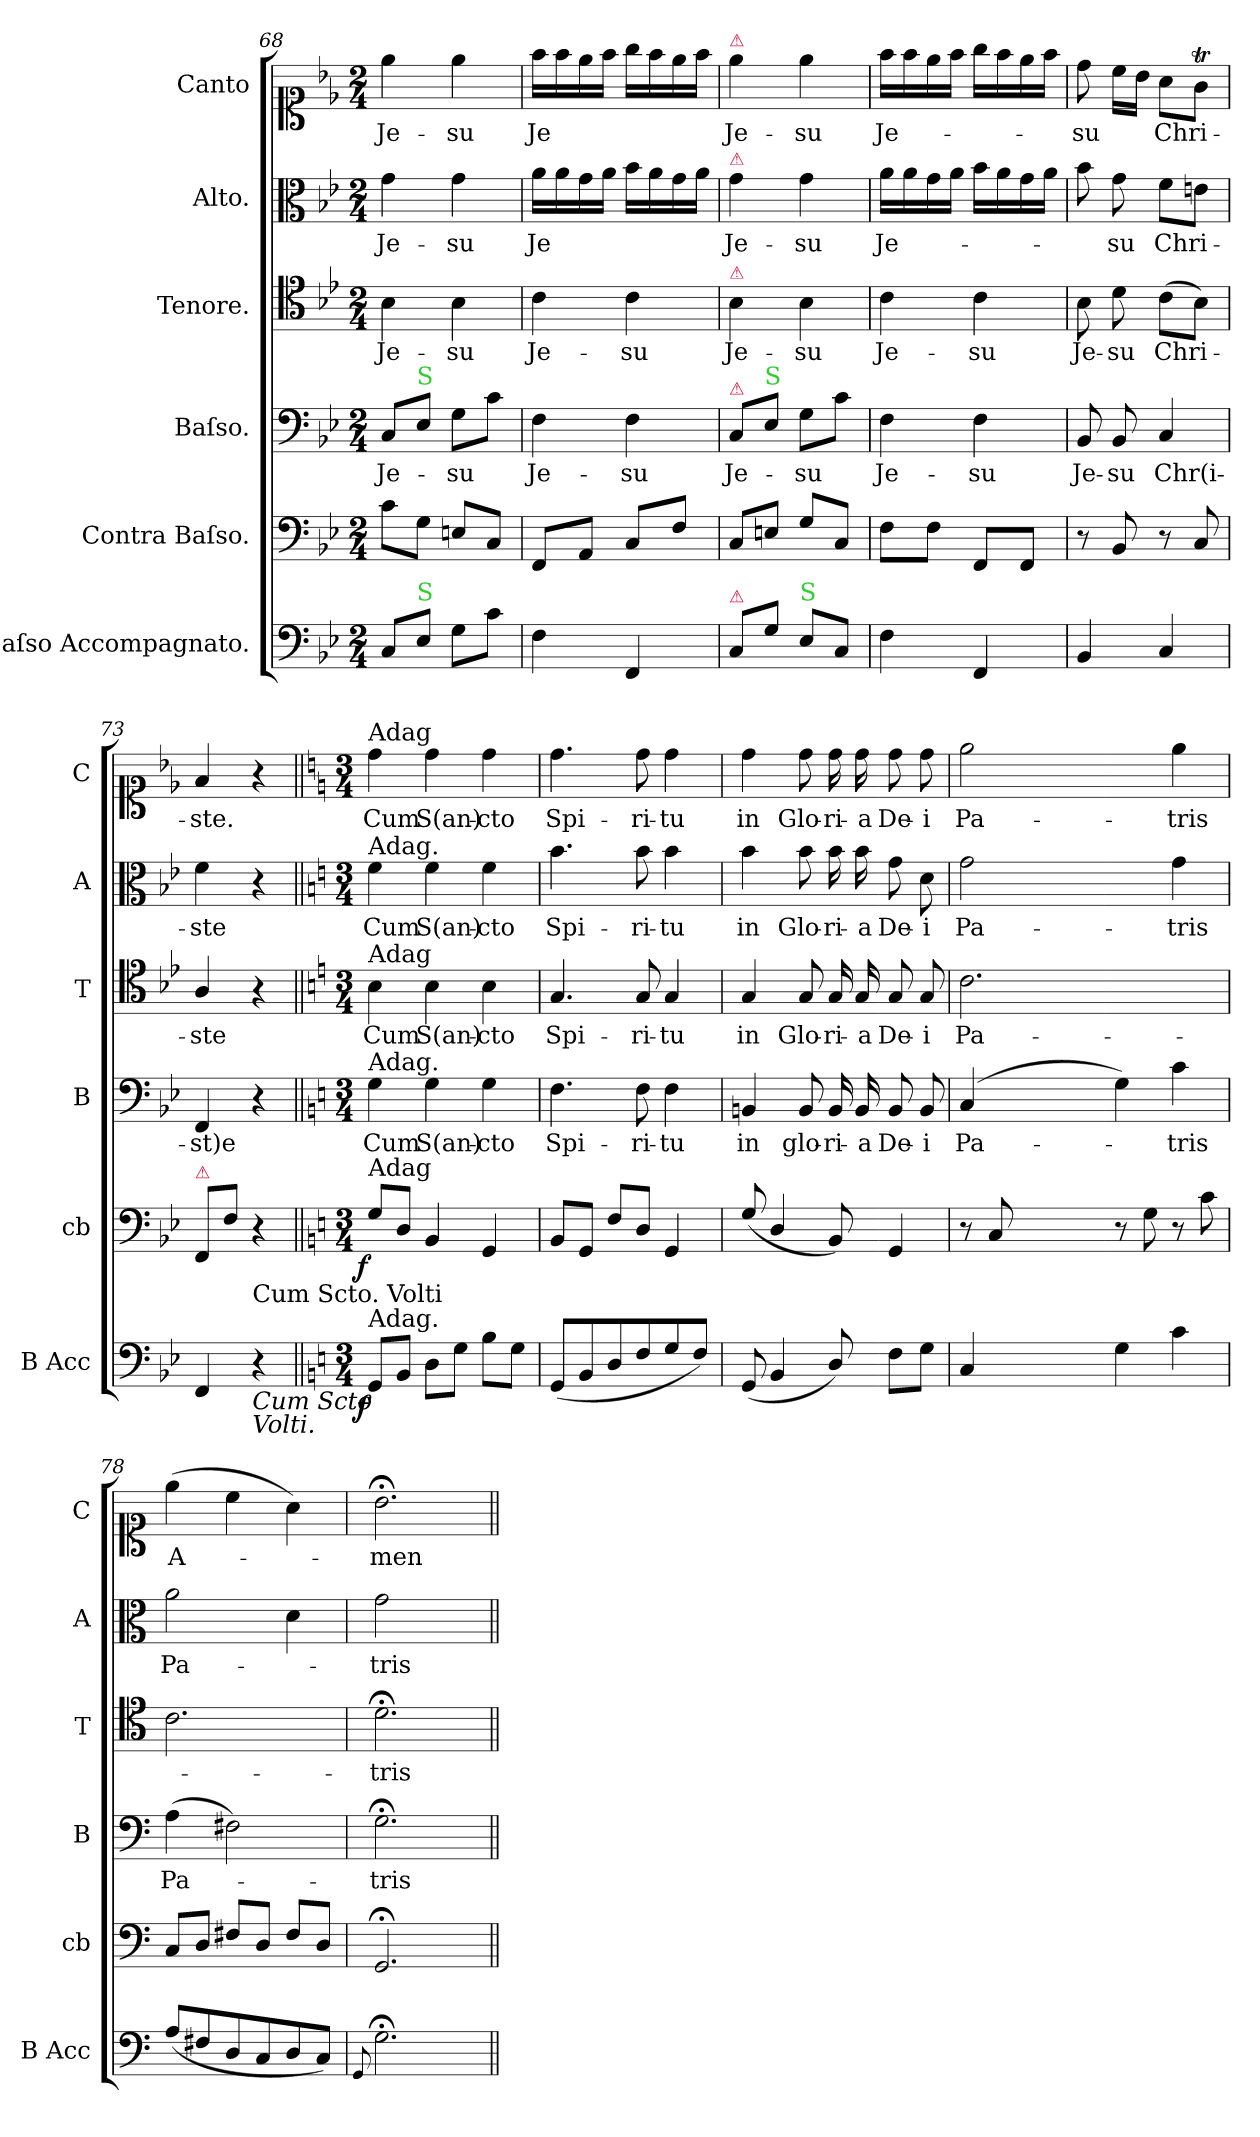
**kern	**dynam	**kern	**dynam	**kern	**text	**kern	**text	**kern	**text	**kern	**text
*part6	*part6	*part5	*part5	*part4	*part4	*part3	*part3	*part2	*part2	*part1	*part1
*staff6	*staff6	*staff5	*staff5	*staff4	*staff4	*staff3	*staff3	*staff2	*staff2	*staff1	*staff1
*I"Baſso Accompagnato.	*	*I"Contra Baſso.	*	*I"Baſso.	*	*I"Tenore.	*	*I"Alto.	*	*I"Canto	*
*I'B Acc	*	*I'cb	*	*I'B	*	*I'T	*	*I'A	*	*I'C	*
*clefF4	*	*clefF4	*	*clefF4	*	*clefC4	*	*clefC3	*	*clefC1	*
*k[b-e-]	*	*k[b-e-]	*	*k[b-e-]	*	*k[b-e-]	*	*k[b-e-]	*	*k[b-e-]	*
*M2/4	*	*M2/4	*	*M2/4	*	*M2/4	*	*M2/4	*	*M2/4	*
=68	=68	=68	=68	=68	=68	=68	=68	=68	=68	=68	=68
8C/L	.	8c\L	.	8C/L	Je-	4B-\	Je-	4g\	Je-	4ee-\	Je-
!	!	!	!	!LO:TX:a:color=limegreen:t=S	!	!	!	!	!	!	!
!LO:TX:a:color=limegreen:t=S	!	!	!	!	!	!	!	!	!	!	!
8E-/J	.	8G\J	.	8E-/J	.	.	.	.	.	.	.
8G\L	.	8En/L	.	8G\L	-su	4B-\	-su	4g\	-su	4ee-\	-su
8c\J	.	8C/J	.	8c\J	.	.	.	.	.	.	.
=69	=69	=69	=69	=69	=69	=69	=69	=69	=69	=69	=69
!	!	!	!	!	!LO:LY:i	!	!LO:LY:i	!	!	!	!
4F\	.	8FF/L	.	4F\	Je-	4c\	Je-	16a\LL	Je	16ff\LL	Je
.	.	.	.	.	.	.	.	16a\	.	16ff\	.
.	.	8AA/J	.	.	.	.	.	16g\	.	16ee-\	.
.	.	.	.	.	.	.	.	16a\JJ	.	16ff\JJ	.
!	!	!	!	!	!LO:LY:i	!	!LO:LY:i	!	!	!	!
4FF/	.	8C/L	.	4F\	-su	4c\	-su	16b-\LL	.	16gg\LL	.
.	.	.	.	.	.	.	.	16a\	.	16ff\	.
.	.	8F/J	.	.	.	.	.	16g\	.	16ee-\	.
.	.	.	.	.	.	.	.	16a\JJ	.	16ff\JJ	.
=70	=70	=70	=70	=70	=70	=70	=70	=70	=70	=70	=70
!	!	!	!	!	!	!	!	!	!	!LO:TX:a:color=crimson:t=⚠	!
!	!	!	!	!	!	!	!	!LO:TX:a:color=crimson:t=⚠	!	!	!
!	!	!	!	!	!	!LO:TX:a:color=crimson:t=⚠	!	!	!	!	!
!	!	!	!	!LO:TX:a:color=crimson:t=⚠	!	!	!	!	!	!	!
!LO:TX:a:color=crimson:t=⚠	!	!	!	!	!	!	!	!	!	!	!
8C/L	.	8C/L	.	8C/L	Je-	4B-\	Je-	4g\	Je-	4ee-\	Je-
!	!	!	!	!LO:TX:a:color=limegreen:t=S	!	!	!	!	!	!	!
8G\J	.	8En/J	.	8E-/J	.	.	.	.	.	.	.
!LO:TX:a:color=limegreen:t=S	!	!	!	!	!	!	!	!	!	!	!
8E-/L	.	8G/L	.	8G\L	-su	4B-\	-su	4g\	-su	4ee-\	-su
8C/J	.	8C/J	.	8c\J	.	.	.	.	.	.	.
=71	=71	=71	=71	=71	=71	=71	=71	=71	=71	=71	=71
!	!	!	!	!	!LO:LY:i	!	!LO:LY:i	!	!	!	!
4F\	.	8F\L	.	4F\	Je-	4c\	Je-	16a\LL	Je-	16ff\LL	Je-
.	.	.	.	.	.	.	.	16a\	.	16ff\	.
.	.	8F\J	.	.	.	.	.	16g\	.	16ee-\	.
.	.	.	.	.	.	.	.	16a\JJ	.	16ff\JJ	.
!	!	!	!	!	!LO:LY:i	!	!LO:LY:i	!	!	!	!
4FF/	.	8FF/L	.	4F\	-su	4c\	-su	16b-\LL	.	16gg\LL	.
.	.	.	.	.	.	.	.	16a\	.	16ff\	.
.	.	8FF/J	.	.	.	.	.	16g\	.	16ee-\	.
.	.	.	.	.	.	.	.	16a\JJ	.	16ff\JJ	.
=72	=72	=72	=72	=72	=72	=72	=72	=72	=72	=72	=72
!	!	!	!	!	!LO:LY:i	!	!LO:LY:i	!	!	!	!
4BB-/	.	8r	.	8BB-/	Je-	8B-\	Je-	8b-\	.	8dd\	-su
!	!	!	!	!	!LO:LY:i	!	!LO:LY:i	!	!	!	!
.	.	8BB-/	.	8BB-/	-su	8d\	-su	8g\	-su	16cc\LL	.
.	.	.	.	.	.	.	.	.	.	16b-\JJ	.
4C/	.	8r	.	4C/	Chr(i-	(8c\L	Chri-	8f\L	Chri-	8a\L	Chri-
.	.	8C/	.	.	.	8B-\J)	.	8en\J	.	8gT\J	.
=73	=73	=73	=73	=73	=73	=73	=73	=73	=73	=73	=73
!	!	!LO:TX:a:color=crimson:t=⚠	!	!	!	!	!	!	!	!	!
4FF/	.	8FF/L	.	4FF/	-st)e	4A/	-ste	4f\	-ste	4f/	-ste.
.	.	8F\J	.	.	.	.	.	.	.	.	.
!	!	!LO:TX:b:t=Cum Scto. Volti	!	!	!	!	!	!	!	!	!
!LO:TX:b:i:t=Cum Scto\nVolti.	!	!	!	!	!	!	!	!	!	!	!
4r	.	4r	.	4r	.	4r	.	4r	.	4r	.
=74||	=74||	=74||	=74||	=74||	=74||	=74||	=74||	=74||	=74||	=74||	=74||
*k[]	*	*k[]	*	*k[]	*	*k[]	*	*k[]	*	*k[]	*
*M3/4	*	*M3/4	*	*M3/4	*	*M3/4	*	*M3/4	*	*M3/4	*
!	!	!	!	!	!	!	!	!	!	!LO:TX:a:t=Adag	!
!	!	!	!	!	!	!	!	!LO:TX:a:t=Adag.	!	!	!
!	!	!	!	!	!	!LO:TX:a:t=Adag	!	!	!	!	!
!	!	!	!	!LO:TX:a:t=Adag.	!	!	!	!	!	!	!
!	!	!LO:TX:a:t=Adag	!	!	!	!	!	!	!	!	!
!LO:TX:a:t=Adag.	!	!	!	!	!	!	!	!	!	!	!
!	!LO:DY:b:rj	!	!LO:DY:b:rj	!	!	!	!	!	!	!	!
8GG/L	f	8G/L	f	4G\	Cum	4B\	Cum	4f\	Cum	4dd\	Cum
8BB/J	.	8D/J	.	.	.	.	.	.	.	.	.
8D\L	.	4BB/	.	4G\	S(an)-	4B\	S(an)-	4f\	S(an)-	4dd\	S(an)-
8G\J	.	.	.	.	.	.	.	.	.	.	.
8B\L	.	4GG/	.	4G\	-cto	4B\	-cto	4f\	-cto	4dd\	-cto
8G\J	.	.	.	.	.	.	.	.	.	.	.
=75	=75	=75	=75	=75	=75	=75	=75	=75	=75	=75	=75
(8GG/L	.	8BB/L	.	4.F\	Spi-	4.G/	Spi-	4.b\	Spi-	4.dd\	Spi-
8BB/	.	8GG/J	.	.	.	.	.	.	.	.	.
8D/	.	8F/L	.	.	.	.	.	.	.	.	.
8F/	.	8D/J	.	8F\	-ri-	8G/	-ri-	8b\	-ri-	8dd\	-ri-
8G/	.	4GG/	.	4F\	-tu	4G/	-tu	4b\	-tu	4dd\	-tu
8F/J)	.	.	.	.	.	.	.	.	.	.	.
=76	=76	=76	=76	=76	=76	=76	=76	=76	=76	=76	=76
(8GG/	.	(8G/	.	4BBn/	in	4G/	in	4b\	in	4dd\	in
4BB/	.	4D/	.	.	.	.	.	.	.	.	.
.	.	.	.	8BB/	glo-	8G/	Glo-	8b\	Glo-	8dd\	Glo-
8D/)	.	8BB/)	.	16BB/	-ri-	16G/	-ri-	16b\	-ri-	16dd\	-ri-
.	.	.	.	16BB/	-a	16G/	-a	16b\	-a	16dd\	-a
=-	=-	=-	=-	=-	=-	=-	=-	=-	=-	=-	=-
8F\L	.	4GG/	.	8BB/	De-	8G/	De-	8g\	De-	8dd\	De-
8G\J	.	.	.	8BB/	-i	8G/	-i	8d\	-i	8dd\	-i
=77	=77	=77	=77	=77	=77	=77	=77	=77	=77	=77	=77
4C/	.	8r	.	(4C/	Pa-	2.c\	Pa-	2g\	Pa-	2ee\	Pa-
.	.	8C/	.	.	.	.	.	.	.	.	.
2ryy	.	2ryy	.	2ryy	.	.	.	.	.	.	.
.	.	.	.	.	.	.	.	4ryy	.	4ryy	.
=-	=-	=-	=-	=-	=-	=-	=-	=-	=-	=-	=-
4G\	.	8r	.	4G\)	.	2ryy	.	4ryy	.	4ryy	.
.	.	8G\	.	.	.	.	.	.	.	.	.
4c\	.	8r	.	4c\	-tris	.	.	4g\	-tris	4ee\	-tris
.	.	8c\	.	.	.	.	.	.	.	.	.
=78	=78	=78	=78	=78	=78	=78	=78	=78	=78	=78	=78
!	!	!	!	!	!	!	!	!	!LO:LY:i	!	!
(8A/L	.	8C/L	.	(4A\	Pa-	2.c\	.	2a\	Pa-	(4ee\	A-
8F#X/	.	8D/J	.	.	.	.	.	.	.	.	.
8D/	.	8F#X/L	.	2F#X\)	.	.	.	.	.	4cc\	.
8C/	.	8D/J	.	.	.	.	.	.	.	.	.
8D/	.	8F#/L	.	.	.	.	.	4d\	.	4a\)	.
8C/J)	.	8D/J	.	.	.	.	.	.	.	.	.
=79	=79	=79	=79	=79	=79	=79	=79	=79	=79	=79	=79
8qqGG/	.	.	.	.	.	.	.	.	.	.	.
!	!	!	!	!	!	!	!	!	!LO:LY:i	!	!
2.G;<\	.	2.GG;</	.	2.G;<\	-tris	2.d;<\	-tris	2g\	-tris	2.b;<\	-men
.	.	.	.	.	.	.	.	4ryy	.	.	.
=||	=||	=||	=||	=||	=||	=||	=||	=||	=||	=||	=||
*-	*-	*-	*-	*-	*-	*-	*-	*-	*-	*-	*-
